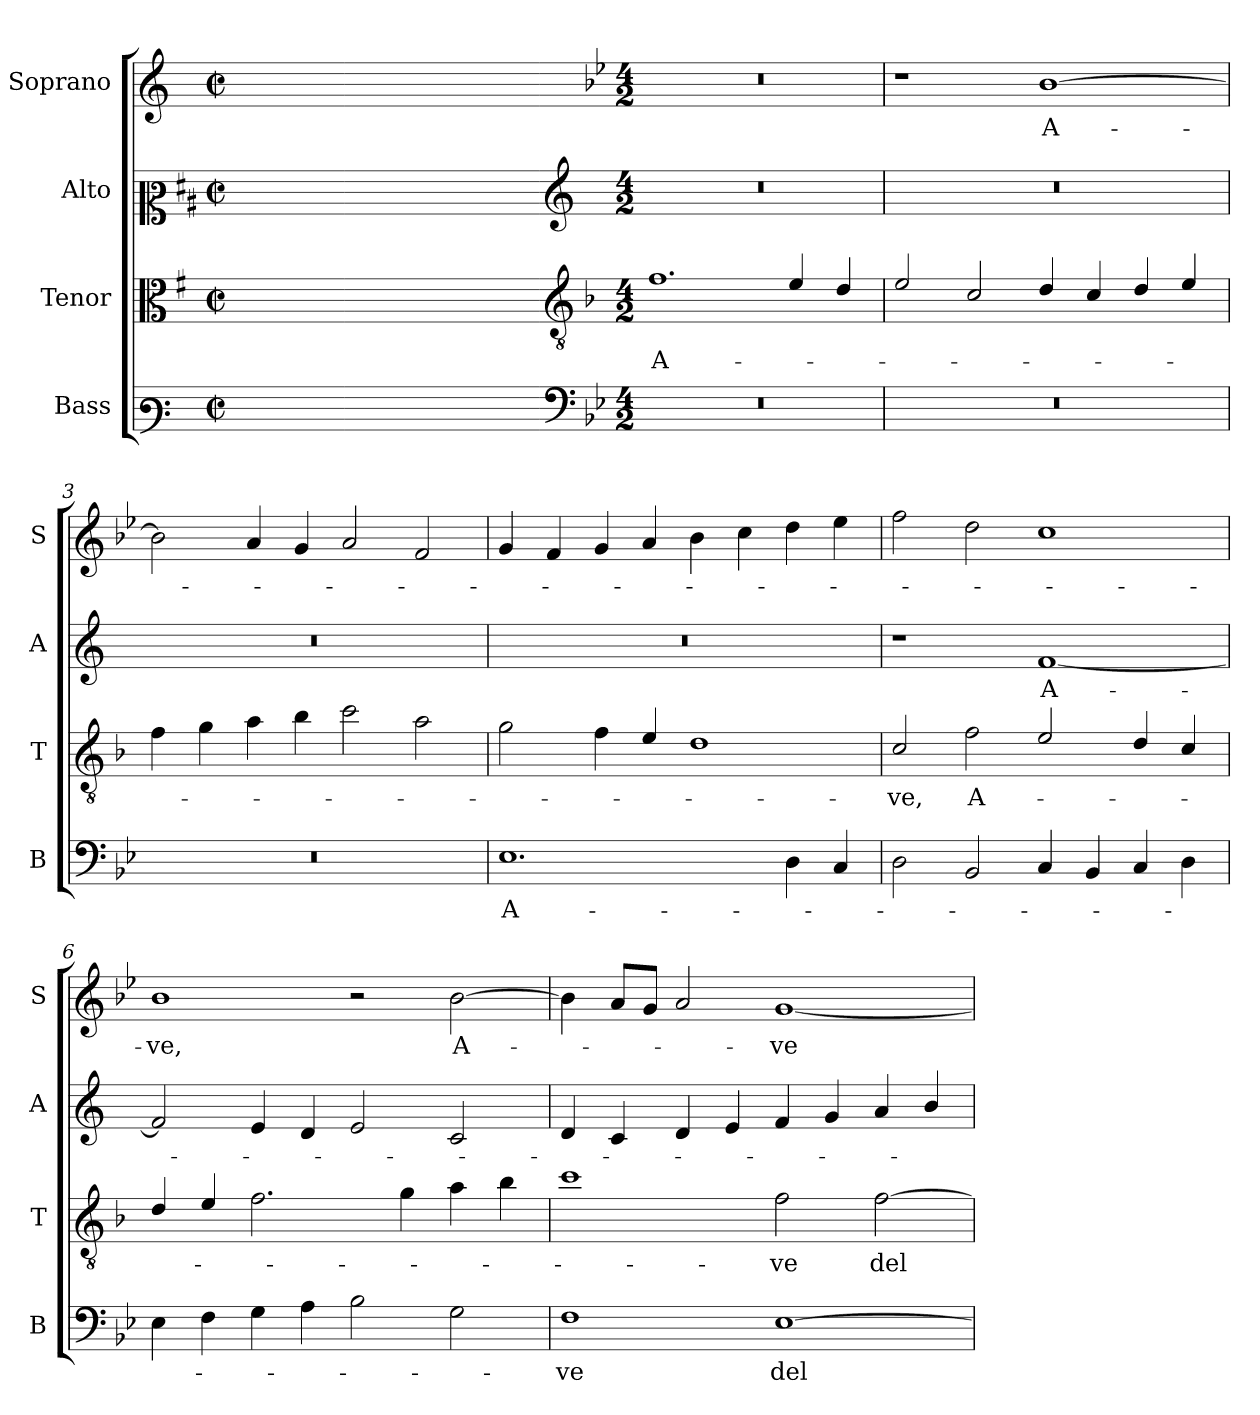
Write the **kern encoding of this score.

**kern	**text	**kern	**text	**kern	**text	**kern	**text
*part4	*part4	*part3	*part3	*part2	*part2	*part1	*part1
*staff4	*staff4	*staff3	*staff3	*staff2	*staff2	*staff1	*staff1
*I"Bass	*	*I"Tenor	*	*I"Alto	*	*I"Soprano	*
*I'B	*	*I'T	*	*I'A	*	*I'S	*
*clefF3	*	*clefC3	*	*clefC2	*	*clefG2	*
*	*	*ITrd4c7	*	*ITrd1c2	*	*	*
*k[]	*	*k[]	*	*k[]	*	*k[]	*
*C:	*	*C:	*	*C:	*	*C:	*
*M2/2	*	*M2/2	*	*M2/2	*	*M2/2	*
*met(c|)	*	*met(c|)	*	*met(c|)	*	*met(c|)	*
=	=	=	=	=	=	=	=
1ryy	.	1ryy	.	1ryy	.	1ryy	.
=1X-	=1X-	=1X-	=1X-	=1X-	=1X-	=1X-	=1X-
4ryy	.	4ryy	.	4ryy	.	4ryy	.
4ryy	.	4ryy	.	4ryy	.	4ryy	.
4ryy	.	4ryy	.	4ryy	.	4ryy	.
4ryy	.	4ryy	.	4ryy	.	4ryy	.
=1-	=1-	=1-	=1-	=1-	=1-	=1-	=1-
*clefF4	*	*clefGv2	*	*clefG2	*	*	*
*k[b-e-]	*	*k[b-e-]	*	*k[b-e-]	*	*k[b-e-]	*
*B-:	*	*B-:	*	*B-:	*	*B-:	*
*M4/2	*	*M4/2	*	*M4/2	*	*M4/2	*
!	!	!	!LO:LY:b	!	!	!	!
0r	.	1.B-	A-	0r	.	0r	.
.	.	4A/	.	.	.	.	.
.	.	4G/	.	.	.	.	.
=2	=2	=2	=2	=2	=2	=2	=2
0r	.	2A/	.	0r	.	1r	.
.	.	2F/	.	.	.	.	.
!	!	!	!	!	!	!	!LO:LY:b
.	.	4G/	.	.	.	[1b-	A-
.	.	4F/	.	.	.	.	.
.	.	4G/	.	.	.	.	.
.	.	4A/	.	.	.	.	.
=3	=3	=3	=3	=3	=3	=3	=3
0r	.	4B-\	.	0r	.	2b-\]	.
.	.	4c\	.	.	.	.	.
.	.	4d\	.	.	.	4a/	.
.	.	4e-\	.	.	.	4g/	.
.	.	2f\	.	.	.	2a/	.
.	.	2d\	.	.	.	2f/	.
=4	=4	=4	=4	=4	=4	=4	=4
!	!LO:LY:b	!	!	!	!	!	!
1.E-	A-	2c\	.	0r	.	4g/	.
.	.	.	.	.	.	4f/	.
.	.	4B-\	.	.	.	4g/	.
.	.	4A/	.	.	.	4a/	.
.	.	1G	.	.	.	4b-\	.
.	.	.	.	.	.	4cc\	.
4D\	.	.	.	.	.	4dd\	.
4C/	.	.	.	.	.	4ee-\	.
!!LO:LB:g=z
=5	=5	=5	=5	=5	=5	=5	=5
!	!	!	!LO:LY:b	!	!	!	!
2D\	.	2F/	-ve,	1r	.	2ff\	.
!	!	!	!LO:LY:b	!	!	!	!
2BB-/	.	2B-\	A-	.	.	2dd\	.
!	!	!	!	!	!LO:LY:b	!	!
4C/	.	2A/	.	[1e-	A-	1cc	.
4BB-/	.	.	.	.	.	.	.
4C/	.	4G/	.	.	.	.	.
4D\	.	4F/	.	.	.	.	.
=6	=6	=6	=6	=6	=6	=6	=6
!	!	!	!	!	!	!	!LO:LY:b
4E-\	.	4G/	.	2e-/]	.	1b-	-ve,
4F\	.	4A/	.	.	.	.	.
4G\	.	2.B-\	.	4d/	.	.	.
4A\	.	.	.	4c/	.	.	.
2B-\	.	.	.	2d/	.	2r	.
.	.	4c\	.	.	.	.	.
!	!	!	!	!	!	!	!LO:LY:b
2G\	.	4d\	.	2B-/	.	[2b-\	A-
.	.	4e-\	.	.	.	.	.
=7	=7	=7	=7	=7	=7	=7	=7
!	!LO:LY:b	!	!	!	!	!	!
1F	-ve	1f	.	4c/	.	4b-\]	.
.	.	.	.	4B-/	.	8a/L	.
.	.	.	.	.	.	8g/J	.
.	.	.	.	4c/	.	2a/	.
.	.	.	.	4d/	.	.	.
!	!LO:LY:b	!	!LO:LY:b	!	!	!	!LO:LY:b
[1E-	del	2B-\	-ve	4e-/	.	[1g	-ve
.	.	.	.	4f/	.	.	.
!	!	!	!LO:LY:b	!	!	!	!
.	.	[2B-\	del	4g/	.	.	.
.	.	.	.	4a/	.	.	.
=	=	=	=	=	=	=	=
*-	*-	*-	*-	*-	*-	*-	*-
